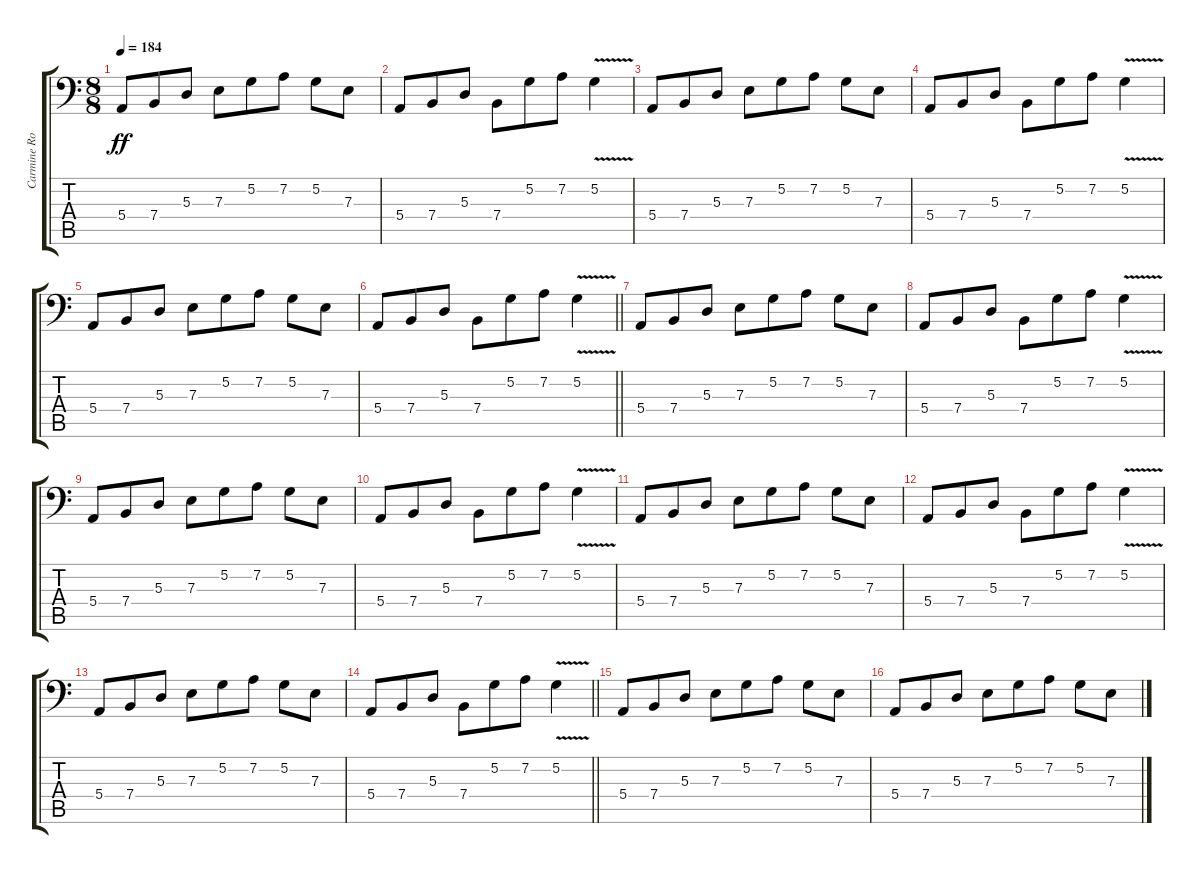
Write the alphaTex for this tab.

\track ("Carmine Rojas Bass" "Carmine Ro") {instrument electricbassfinger}
\staff {score tabs}
\tuning (G2 D2 A1 E1 B0 G0) {hide}
\ts (8 8)
\tempo 184
\clef f4
\ks c
5.4.8{dy ff} 7.4.8 5.3.8 7.3.8 5.2.8 7.2.8 5.2.8 7.3.8 |
5.4.8 7.4.8 5.3.8 7.4.8 5.2.8 7.2.8 5.2{v}.4 |
5.4.8 7.4.8 5.3.8 7.3.8 5.2.8 7.2.8 5.2.8 7.3.8 |
5.4.8 7.4.8 5.3.8 7.4.8 5.2.8 7.2.8 5.2{v}.4 |
5.4.8 7.4.8 5.3.8 7.3.8 5.2.8 7.2.8 5.2.8 7.3.8 |
\barLineRight lightlight
5.4.8 7.4.8 5.3.8 7.4.8 5.2.8 7.2.8 5.2{v}.4 |
5.4.8 7.4.8 5.3.8 7.3.8 5.2.8 7.2.8 5.2.8 7.3.8 |
5.4.8 7.4.8 5.3.8 7.4.8 5.2.8 7.2.8 5.2{v}.4 |
5.4.8 7.4.8 5.3.8 7.3.8 5.2.8 7.2.8 5.2.8 7.3.8 |
5.4.8 7.4.8 5.3.8 7.4.8 5.2.8 7.2.8 5.2{v}.4 |
5.4.8 7.4.8 5.3.8 7.3.8 5.2.8 7.2.8 5.2.8 7.3.8 |
5.4.8 7.4.8 5.3.8 7.4.8 5.2.8 7.2.8 5.2{v}.4 |
5.4.8 7.4.8 5.3.8 7.3.8 5.2.8 7.2.8 5.2.8 7.3.8 |
\barLineRight lightlight
5.4.8 7.4.8 5.3.8 7.4.8 5.2.8 7.2.8 5.2{v}.4 |
5.4.8 7.4.8 5.3.8 7.3.8 5.2.8 7.2.8 5.2.8 7.3.8 |
5.4.8 7.4.8 5.3.8 7.3.8 5.2.8 7.2.8 5.2.8 7.3.8
